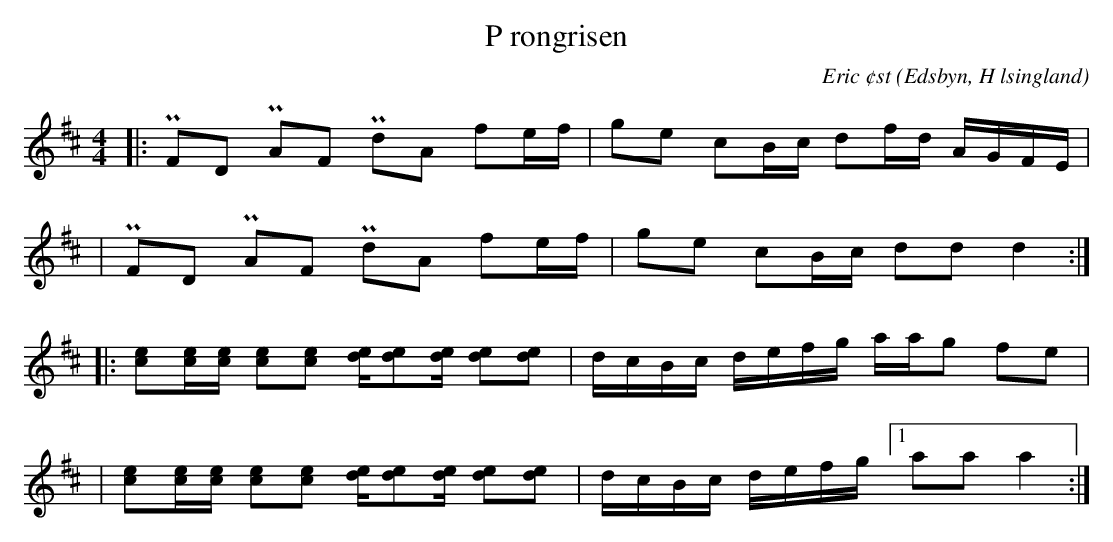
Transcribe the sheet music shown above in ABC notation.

X:1
T:P rongrisen
O:Edsbyn, H lsingland
M:4/4
L:1/16
C: Eric ¢st
K:D
|: +uppermordent+F2D2 +uppermordent+A2F2 +uppermordent+d2A2 f2ef | g2e2 c2Bc d2fd AGFE |
| +uppermordent+F2D2 +uppermordent+A2F2 +uppermordent+d2A2 f2ef | g2e2 c2Bc d2d2 d4 :|
|: [c2e2][ce][ce] [c2e2][c2e2] [de][d2e2][de] [d2e2][d2e2] | dcBc defg aag2 f2e2 |
| [c2e2][ce][ce] [c2e2][c2e2] [de][d2e2][de] [d2e2][d2e2] | dcBc defg [1 a2a2 a4 :|
